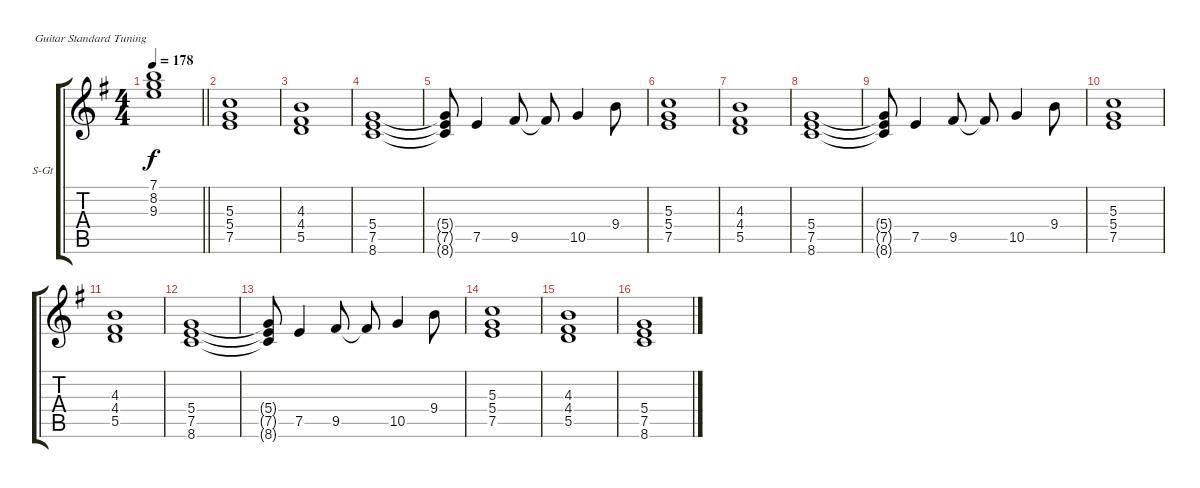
\bracketExtendMode groupsimilarinstruments
\firstSystemTrackNameOrientation horizontal
\otherSystemsTrackNameOrientation horizontal
\track ("keyboards" "S-Gt") {instrument reedorgan}
\staff {score tabs}
\tuning (E4 B3 G3 D3 A2 E2)
\displaytranspose 12
\ts (4 4)
\tempo 178
\clef g2
\barLineRight lightlight
\ks eminor
(7.1{t} 8.2{t} 9.3{t}).1{dy f} |
(5.3 5.4 7.5).1 |
(4.3 4.4 5.5).1 |
(5.4 7.5 8.6).1 |
(5.4{t} 7.5{t} 8.6{t}).8 7.5.4 9.5.8 9.5{t}.8 10.5.4 9.4.8 |
(5.3 5.4 7.5).1 |
(4.3 4.4 5.5).1 |
(5.4 7.5 8.6).1 |
(5.4{t} 7.5{t} 8.6{t}).8 7.5.4 9.5.8 9.5{t}.8 10.5.4 9.4.8 |
(5.3 5.4 7.5).1 |
(4.3 4.4 5.5).1 |
(5.4 7.5 8.6).1 |
(5.4{t} 7.5{t} 8.6{t}).8 7.5.4 9.5.8 9.5{t}.8 10.5.4 9.4.8 |
(5.3 5.4 7.5).1 |
(4.3 4.4 5.5).1 |
(5.4 7.5 8.6).1
